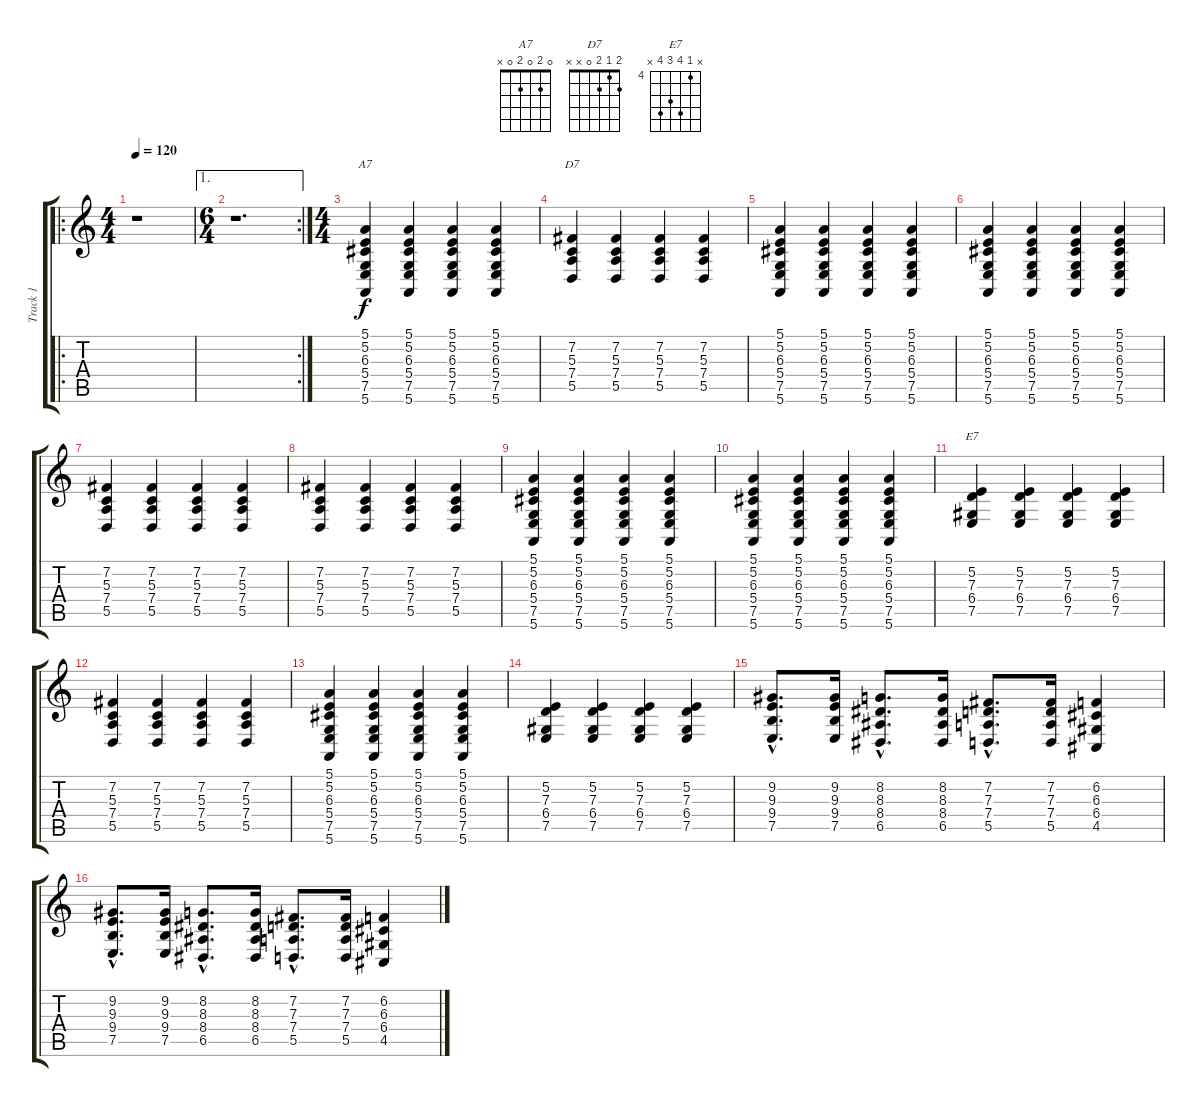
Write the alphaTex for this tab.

\track ("Track 1" "Track 1") {instrument acousticgrandpiano}
\staff {score tabs}
\tuning (E4 B3 G3 D3 A2 E2) {hide}
\chord ("A7" 0 2 0 2 0 x)
\chord ("D7" 2 1 2 0 x x)
\chord ("E7" x 4 7 6 7 x) {firstfret 4}
\ro
\ts (4 4)
\tempo 120
\clef g2
\ks c
r.1{dy f instrument acousticgrandpiano} |
\ae 1
\rc 2
\ts (6 4)
r.1{d} |
\ts (4 4)
(5.1 5.2 6.3 5.4 7.5 5.6).4{ch "A7"} (5.1 5.2 6.3 5.4 7.5 5.6).4 (5.1 5.2 6.3 5.4 7.5 5.6).4 (5.1 5.2 6.3 5.4 7.5 5.6).4 |
(7.2 5.3 7.4 5.5).4{ch "D7"} (7.2 5.3 7.4 5.5).4 (7.2 5.3 7.4 5.5).4 (7.2 5.3 7.4 5.5).4 |
(5.1 5.2 6.3 5.4 7.5 5.6).4 (5.1 5.2 6.3 5.4 7.5 5.6).4 (5.1 5.2 6.3 5.4 7.5 5.6).4 (5.1 5.2 6.3 5.4 7.5 5.6).4 |
(5.1 5.2 6.3 5.4 7.5 5.6).4 (5.1 5.2 6.3 5.4 7.5 5.6).4 (5.1 5.2 6.3 5.4 7.5 5.6).4 (5.1 5.2 6.3 5.4 7.5 5.6).4 |
(7.2 5.3 7.4 5.5).4 (7.2 5.3 7.4 5.5).4 (7.2 5.3 7.4 5.5).4 (7.2 5.3 7.4 5.5).4 |
(7.2 5.3 7.4 5.5).4 (7.2 5.3 7.4 5.5).4 (7.2 5.3 7.4 5.5).4 (7.2 5.3 7.4 5.5).4 |
(5.1 5.2 6.3 5.4 7.5 5.6).4 (5.1 5.2 6.3 5.4 7.5 5.6).4 (5.1 5.2 6.3 5.4 7.5 5.6).4 (5.1 5.2 6.3 5.4 7.5 5.6).4 |
(5.1 5.2 6.3 5.4 7.5 5.6).4 (5.1 5.2 6.3 5.4 7.5 5.6).4 (5.1 5.2 6.3 5.4 7.5 5.6).4 (5.1 5.2 6.3 5.4 7.5 5.6).4 |
(5.2 7.3 6.4 7.5).4{ch "E7"} (5.2 7.3 6.4 7.5).4 (5.2 7.3 6.4 7.5).4 (5.2 7.3 6.4 7.5).4 |
(7.2 5.3 7.4 5.5).4 (7.2 5.3 7.4 5.5).4 (7.2 5.3 7.4 5.5).4 (7.2 5.3 7.4 5.5).4 |
(5.1 5.2 6.3 5.4 7.5 5.6).4 (5.1 5.2 6.3 5.4 7.5 5.6).4 (5.1 5.2 6.3 5.4 7.5 5.6).4 (5.1 5.2 6.3 5.4 7.5 5.6).4 |
(5.2 7.3 6.4 7.5).4 (5.2 7.3 6.4 7.5).4 (5.2 7.3 6.4 7.5).4 (5.2 7.3 6.4 7.5).4 |
(9.2{hac} 9.3{hac} 9.4{hac} 7.5{hac}).8{d} (9.2 9.3 9.4 7.5).16 (8.2{hac} 8.3{hac} 8.4{hac} 6.5{hac}).8{d} (8.2 8.3 8.4 6.5).16 (7.2{hac} 7.3{hac} 7.4{hac} 5.5{hac}).8{d} (7.2 7.3 7.4 5.5).16 (6.2 6.3 6.4 4.5).4 |
(9.2{hac} 9.3{hac} 9.4{hac} 7.5{hac}).8{d} (9.2 9.3 9.4 7.5).16 (8.2{hac} 8.3{hac} 8.4{hac} 6.5{hac}).8{d} (8.2 8.3 8.4 6.5).16 (7.2{hac} 7.3{hac} 7.4{hac} 5.5{hac}).8{d} (7.2 7.3 7.4 5.5).16 (6.2 6.3 6.4 4.5).4
